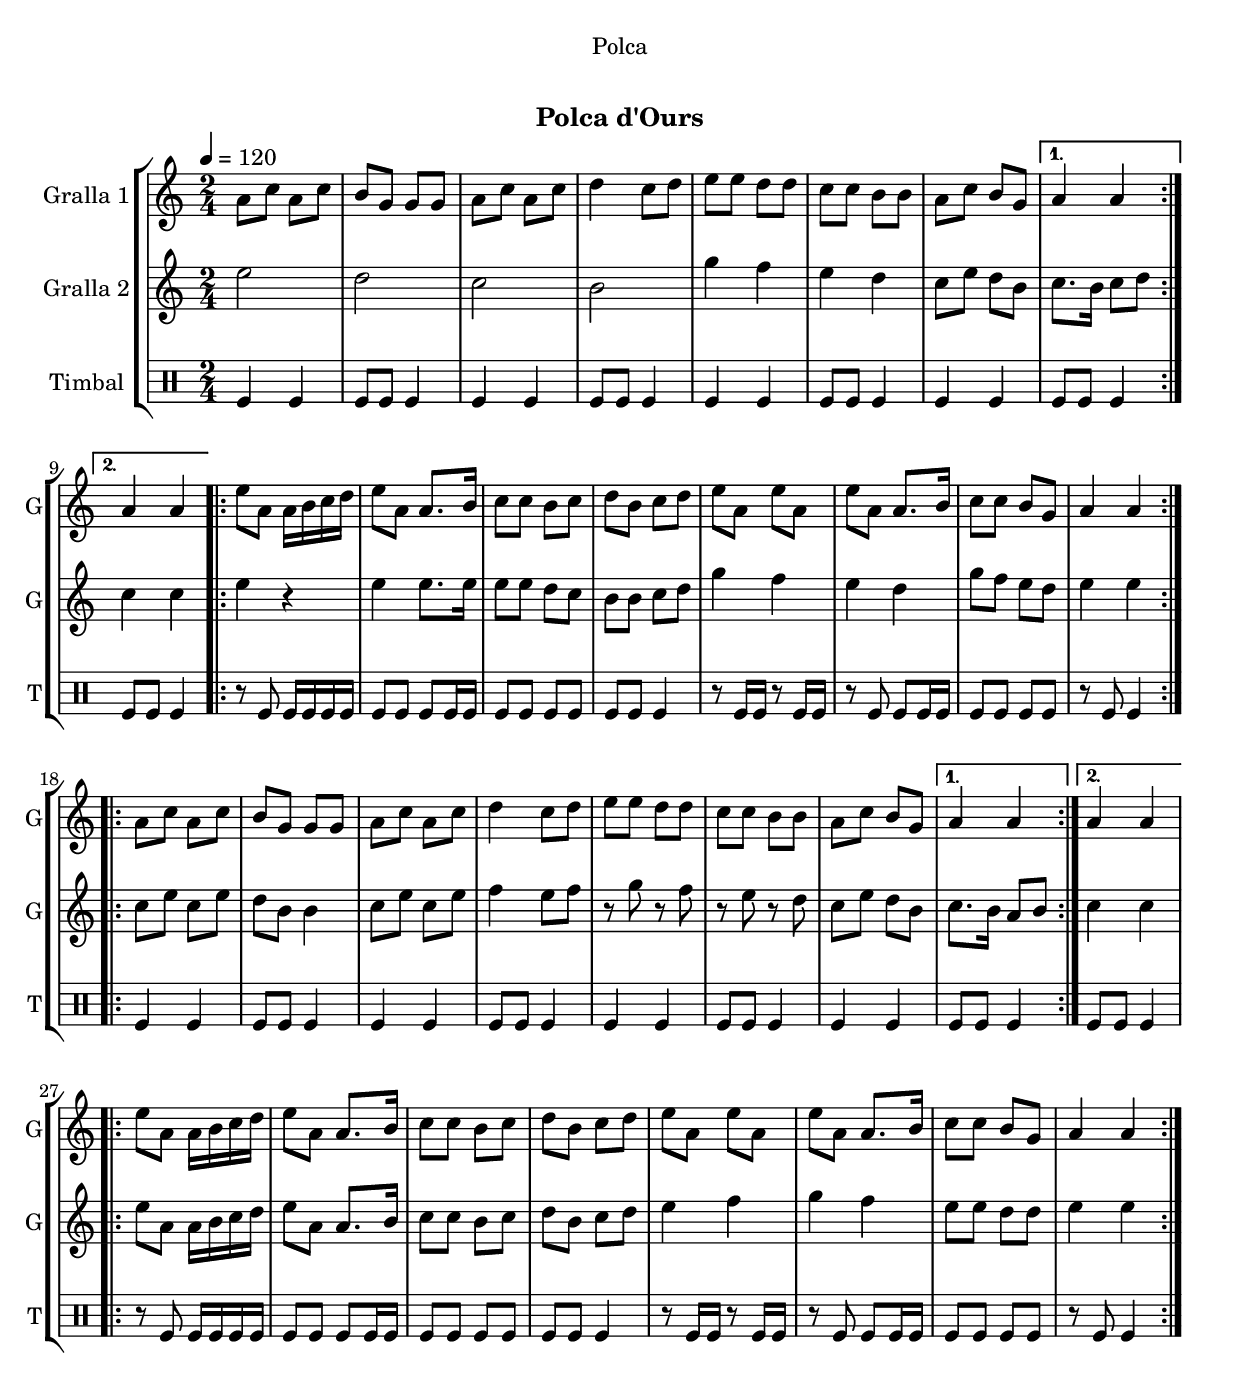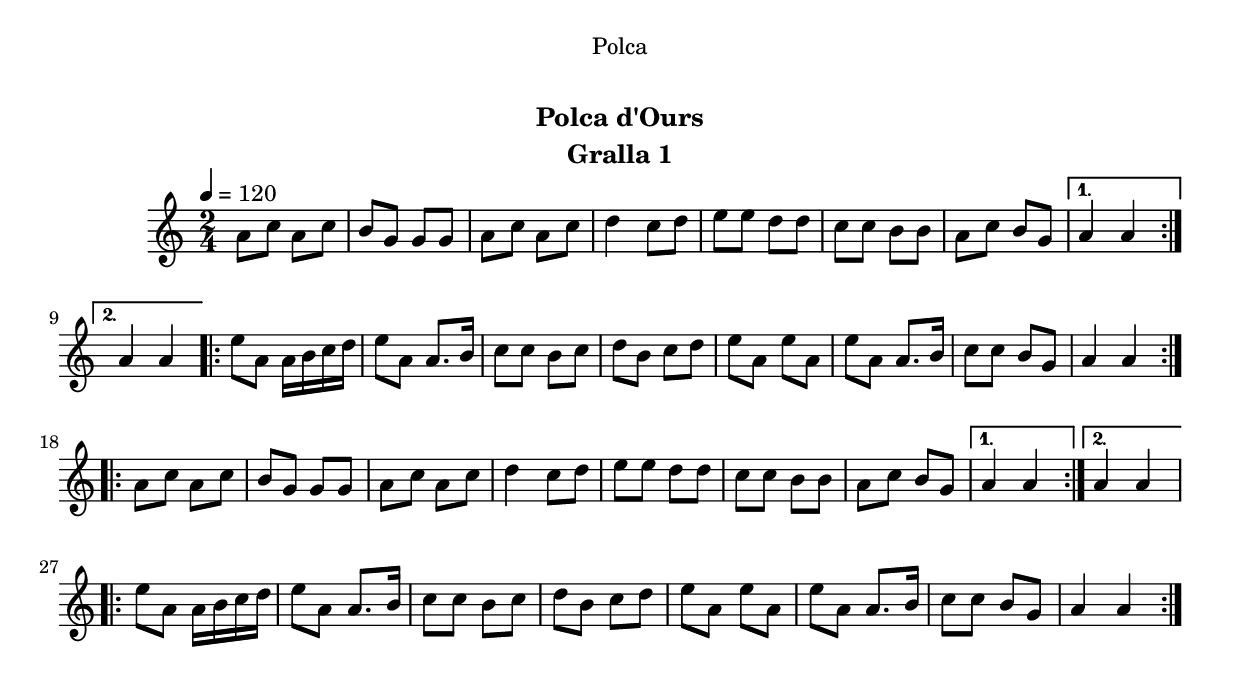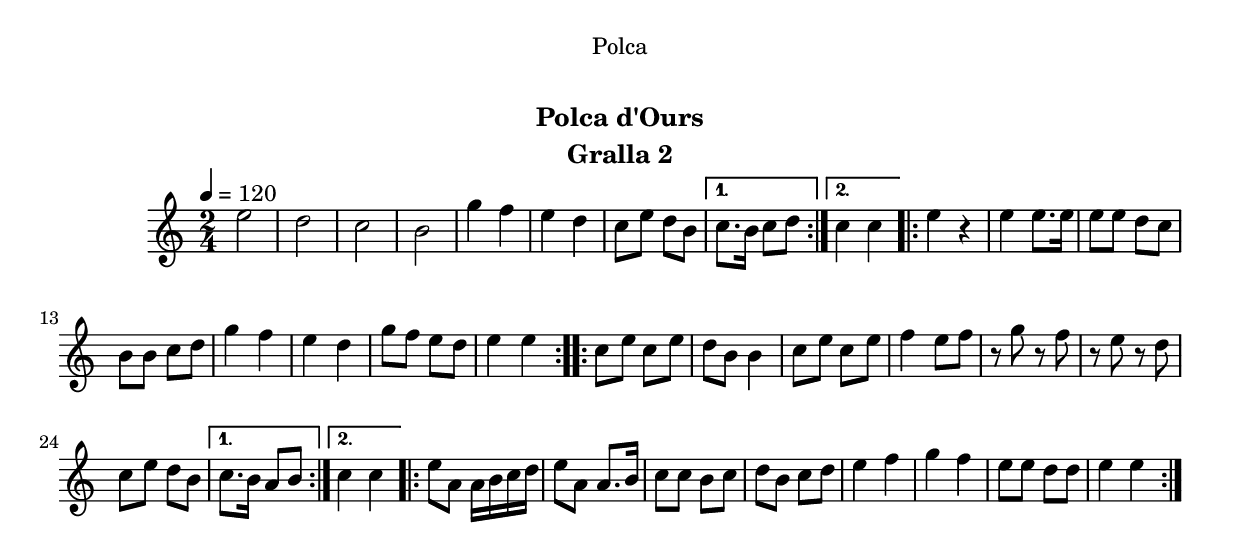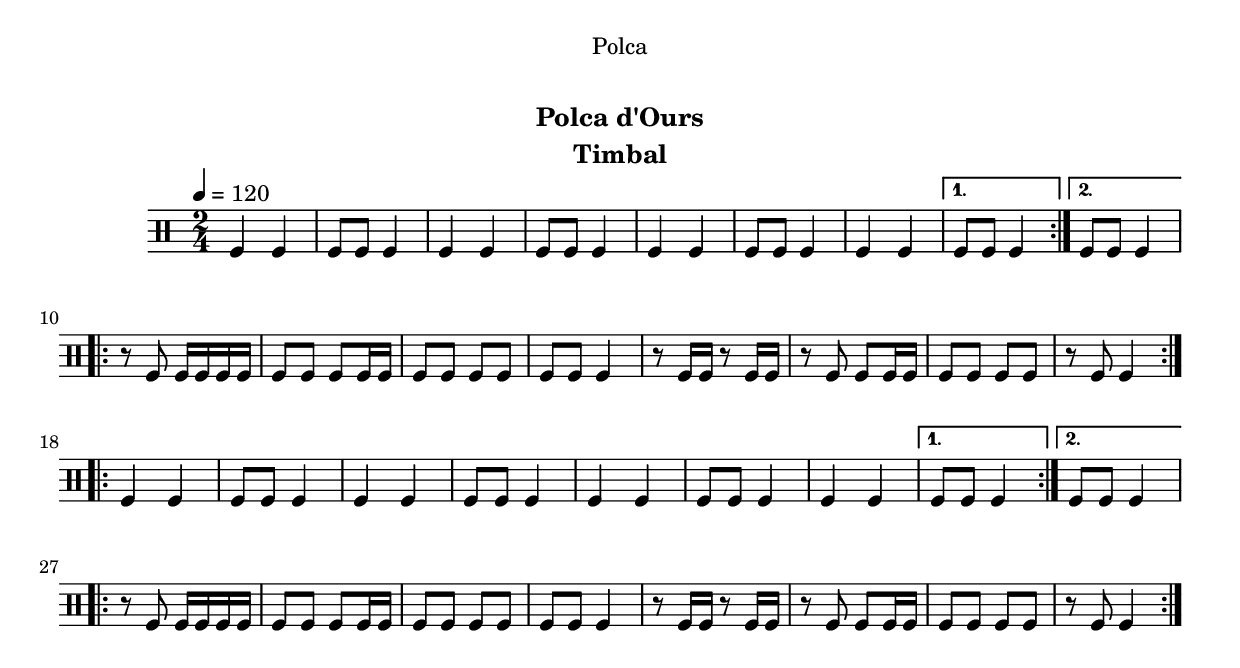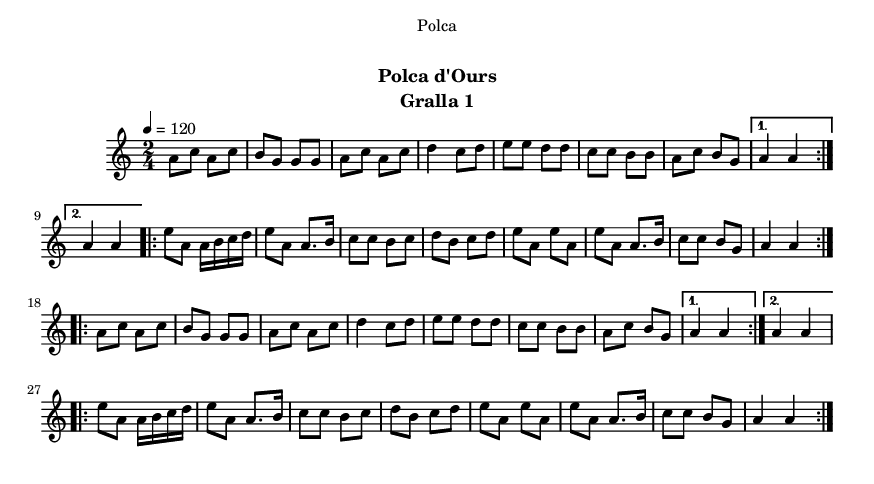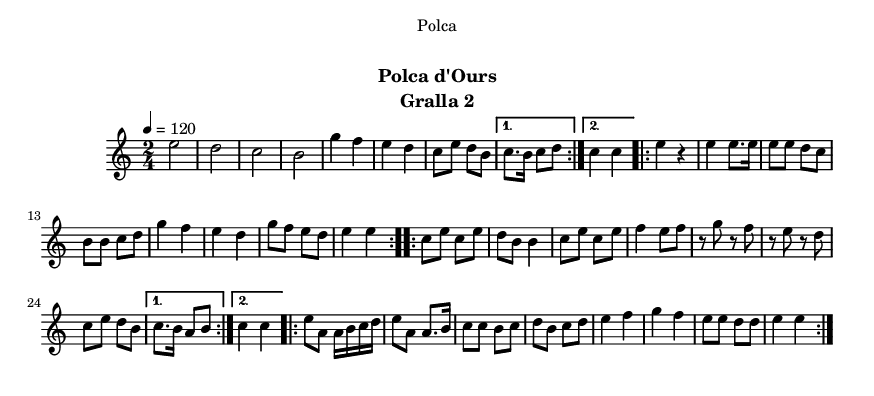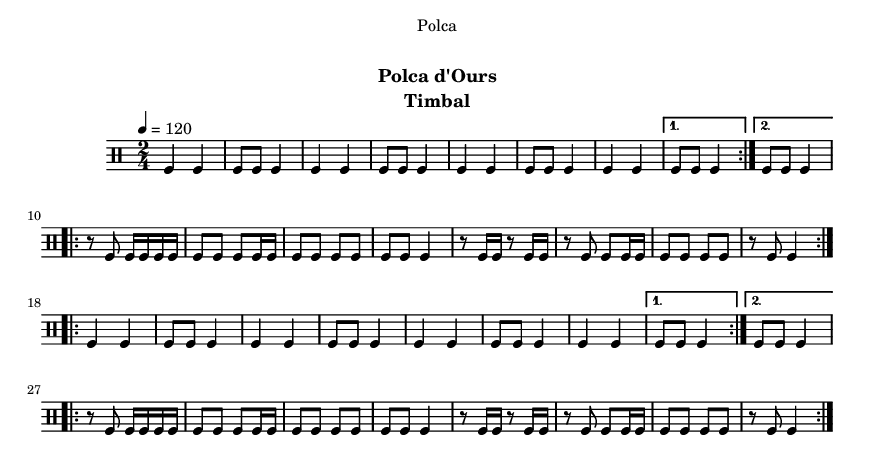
\version "2.16.0"

\header {
  dedication="Polca"
  title="  "
  subtitle="Polca d'Ours"
  subsubtitle=""
  poet=""
  meter=""
  piece=""
  composer=""
  arranger=""
  opus=""
  instrument=""
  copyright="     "
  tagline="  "
}

liniaroAa =
\relative a'
{
  \tempo 4=120
  \clef treble
  \key c \major
  \time 2/4
  \repeat volta 2 { a8 c a c  |
  b8 g g g  |
  a8 c a c  |
  d4 c8 d  |
  %05
  e8 e d d  |
  c8 c b b  |
  a8 c b g }
  \alternative { { a4 a }
  { a4 a } }
  %10
  \repeat volta 2 { e'8 a, a16 b c d  |
  e8 a, a8. b16  |
  c8 c b c  |
  d8 b c d  |
  e8 a, e' a,  |
  %15
  e'8 a, a8. b16  |
  c8 c b g  |
  a4 a  | }
  \repeat volta 2 { a8 c a c  |
  b8 g g g  |
  %20
  a8 c a c  |
  d4 c8 d  |
  e8 e d d  |
  c8 c b b  |
  a8 c b g }
  %25
  \alternative { { a4 a }
  { a4 a } }
  \repeat volta 2 { e'8 a, a16 b c d  |
  e8 a, a8. b16  |
  c8 c b c  |
  %30
  d8 b c d  |
  e8 a, e' a,  |
  e'8 a, a8. b16  |
  c8 c b g  |
  a4 a  | }
}

liniaroAb =
\relative e''
{
  \tempo 4=120
  \clef treble
  \key c \major
  \time 2/4
  \repeat volta 2 { e2  |
  d2  |
  c2  |
  b2  |
  %05
  g'4 f  |
  e4 d  |
  c8 e d b }
  \alternative { { c8. b16 c8 d }
  { c4 c } }
  %10
  \repeat volta 2 { e4 r  |
  e4 e8. e16  |
  e8 e d c  |
  b8 b c d  |
  g4 f  |
  %15
  e4 d  |
  g8 f e d  |
  e4 e  | }
  \repeat volta 2 { c8 e c e  |
  d8 b b4  |
  %20
  c8 e c e  |
  f4 e8 f  |
  r8 g r f  |
  r8 e r d  |
  c8 e d b }
  %25
  \alternative { { c8. b16 a8 b }
  { c4 c } }
  \repeat volta 2 { e8 a, a16 b c d  |
  e8 a, a8. b16  |
  c8 c b c  |
  %30
  d8 b c d  |
  e4 f  |
  g4 f  |
  e8 e d d  |
  e4 e  | }
}

liniaroAc =
\drummode
{
  \tempo 4=120
  \time 2/4
  \repeat volta 2 { tomfl4 tomfl  |
  tomfl8 tomfl tomfl4  |
  tomfl4 tomfl  |
  tomfl8 tomfl tomfl4  |
  %05
  tomfl4 tomfl  |
  tomfl8 tomfl tomfl4  |
  tomfl4 tomfl }
  \alternative { { tomfl8 tomfl tomfl4 }
  { tomfl8 tomfl tomfl4 } }
  %10
  \repeat volta 2 { r8 tomfl tomfl16 tomfl tomfl tomfl  |
  tomfl8 tomfl tomfl tomfl16 tomfl  |
  tomfl8 tomfl tomfl tomfl  |
  tomfl8 tomfl tomfl4  |
  r8 tomfl16 tomfl r8 tomfl16 tomfl  |
  %15
  r8 tomfl tomfl tomfl16 tomfl  |
  tomfl8 tomfl tomfl tomfl  |
  r8 tomfl tomfl4  | }
  \repeat volta 2 { tomfl4 tomfl  |
  tomfl8 tomfl tomfl4  |
  %20
  tomfl4 tomfl  |
  tomfl8 tomfl tomfl4  |
  tomfl4 tomfl  |
  tomfl8 tomfl tomfl4  |
  tomfl4 tomfl }
  %25
  \alternative { { tomfl8 tomfl tomfl4 }
  { tomfl8 tomfl tomfl4 } }
  \repeat volta 2 { r8 tomfl tomfl16 tomfl tomfl tomfl  |
  tomfl8 tomfl tomfl tomfl16 tomfl  |
  tomfl8 tomfl tomfl tomfl  |
  %30
  tomfl8 tomfl tomfl4  |
  r8 tomfl16 tomfl r8 tomfl16 tomfl  |
  r8 tomfl tomfl tomfl16 tomfl  |
  tomfl8 tomfl tomfl tomfl  |
  r8 tomfl tomfl4  | }
}

\book {

\paper {
  print-page-number = false
}

\bookpart {
  \score {
    \new StaffGroup {
      \override Score.RehearsalMark #'self-alignment-X = #LEFT
      <<
        \new Staff \with {instrumentName = #"Gralla 1" shortInstrumentName = #"G"} \liniaroAa
        \new Staff \with {instrumentName = #"Gralla 2" shortInstrumentName = #"G"} \liniaroAb
        \new DrumStaff \with {instrumentName = #"Timbal" shortInstrumentName = #"T"} \liniaroAc
      >>
    }
    \layout {}
  }\score { \unfoldRepeats
    \new StaffGroup {
      \override Score.RehearsalMark #'self-alignment-X = #LEFT
      <<
        \new Staff \with {instrumentName = #"Gralla 1" shortInstrumentName = #"G"} \liniaroAa
        \new Staff \with {instrumentName = #"Gralla 2" shortInstrumentName = #"G"} \liniaroAb
        \new DrumStaff \with {instrumentName = #"Timbal" shortInstrumentName = #"T"} \liniaroAc
      >>
    }
    \midi {}
  }
}

\bookpart {
  \header {instrument="Gralla 1"}
  \score {
    \new StaffGroup {
      \override Score.RehearsalMark #'self-alignment-X = #LEFT
      <<
        \new Staff \liniaroAa
      >>
    }
    \layout {}
  }\score { \unfoldRepeats
    \new StaffGroup {
      \override Score.RehearsalMark #'self-alignment-X = #LEFT
      <<
        \new Staff \liniaroAa
      >>
    }
    \midi {}
  }
}

\bookpart {
  \header {instrument="Gralla 2"}
  \score {
    \new StaffGroup {
      \override Score.RehearsalMark #'self-alignment-X = #LEFT
      <<
        \new Staff \liniaroAb
      >>
    }
    \layout {}
  }\score { \unfoldRepeats
    \new StaffGroup {
      \override Score.RehearsalMark #'self-alignment-X = #LEFT
      <<
        \new Staff \liniaroAb
      >>
    }
    \midi {}
  }
}

\bookpart {
  \header {instrument="Timbal"}
  \score {
    \new StaffGroup {
      \override Score.RehearsalMark #'self-alignment-X = #LEFT
      <<
        \new DrumStaff \liniaroAc
      >>
    }
    \layout {}
  }\score { \unfoldRepeats
    \new StaffGroup {
      \override Score.RehearsalMark #'self-alignment-X = #LEFT
      <<
        \new DrumStaff \liniaroAc
      >>
    }
    \midi {}
  }
}

}

\book {

\paper {
  print-page-number = false
  #(set-paper-size "a6landscape")
  #(layout-set-staff-size 14)
}

\bookpart {
  \header {instrument="Gralla 1"}
  \score {
    \new StaffGroup {
      \override Score.RehearsalMark #'self-alignment-X = #LEFT
      <<
        \new Staff \liniaroAa
      >>
    }
    \layout {}
  }
}

\bookpart {
  \header {instrument="Gralla 2"}
  \score {
    \new StaffGroup {
      \override Score.RehearsalMark #'self-alignment-X = #LEFT
      <<
        \new Staff \liniaroAb
      >>
    }
    \layout {}
  }
}

\bookpart {
  \header {instrument="Timbal"}
  \score {
    \new StaffGroup {
      \override Score.RehearsalMark #'self-alignment-X = #LEFT
      <<
        \new DrumStaff \liniaroAc
      >>
    }
    \layout {}
  }
}

}

